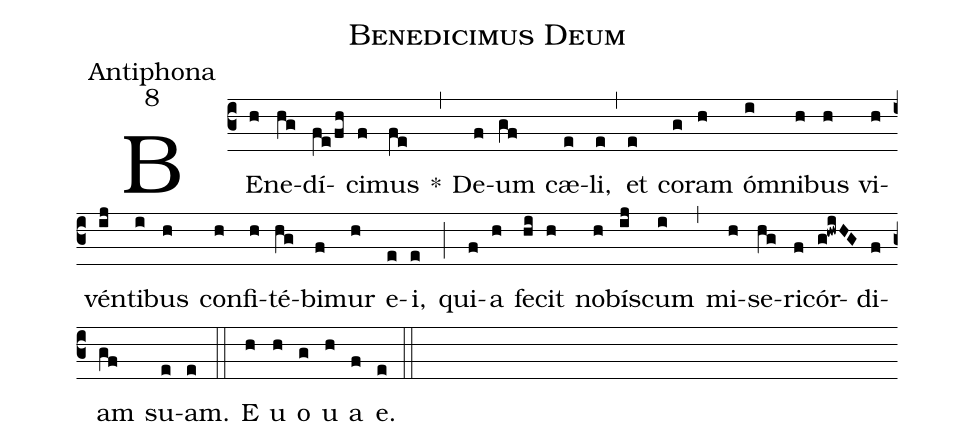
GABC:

name:Benedicimus Deum;
office-part:Antiphona;
mode:8;
%%
(c3) BE(h)ne(hg)dí(fe/fh)ci(f)mus(fe) *(,) De(f)um(gf) cæ(e)li,(e) (,) et(e) co(g)ram(h) ó(i)mni(h)bus(h) vi(h)vén(ij)ti(i)bus(h) con(h)fi(h)té(hg)bi(f)mur(h) e(e)i,(e) (;) qui(f)a(h) fe(hi)cit(h) no(h)bí(ij)scum(i) (,) mi(h)se(hg)ri(f)cór(g!hwiHG)di(f)am(gf) su(e)am.(e) (::) E(h) u(h) o(g) u(h) a(f) e.(e) (::)
